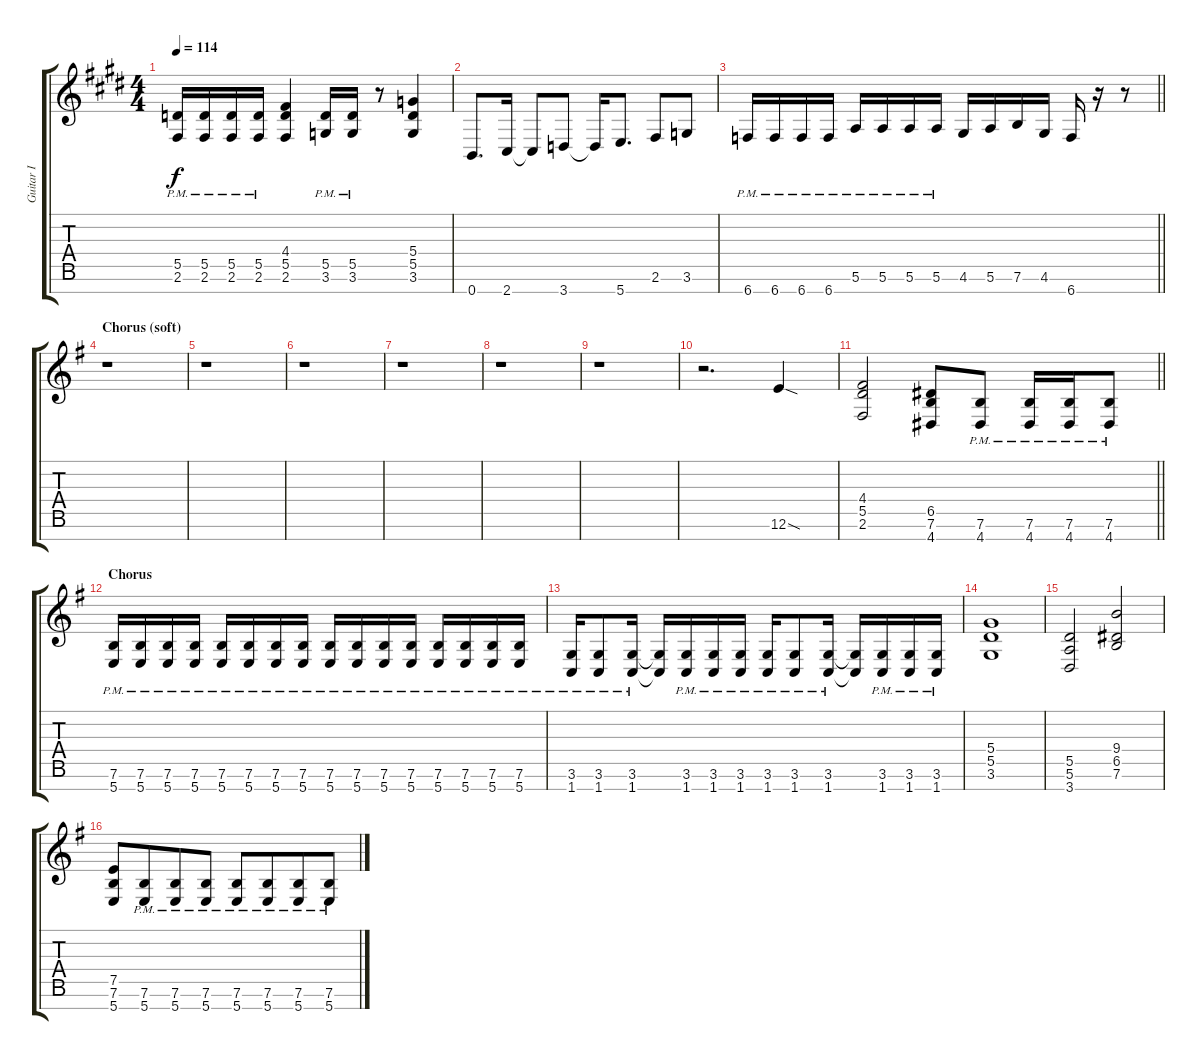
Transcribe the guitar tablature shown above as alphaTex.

\track ("Guitar I" "Guitar I") {instrument distortionguitar}
\staff {score tabs}
\tuning (E4 B3 G3 D3 A2 E2 B1) {hide}
\ts (4 4)
\tempo 114
\clef g2
\ks e
(5.5{pm} 2.6{pm}).16{dy f} (5.5{pm} 2.6{pm}).16 (5.5{pm} 2.6{pm}).16 (5.5{pm} 2.6{pm}).16 (4.4 5.5 2.6).4 (5.5{pm} 3.6{pm}).16 (5.5{pm} 3.6{pm}).16 r.8 (5.4 5.5 3.6).4 |
0.7.8{d} 2.7.16 2.7{t}.8 3.7.8 3.7{t}.16 5.7.8{d} 2.6.8 3.6.8 |
\barLineRight lightlight
6.7{pm}.16 6.7{pm}.16 6.7{pm}.16 6.7{pm}.16 5.6{pm}.16 5.6{pm}.16 5.6{pm}.16 5.6{pm}.16 4.6.16 5.6.16 7.6.16 4.6.16 6.7.16 r.16 r.8 |
\section ("" "Chorus (soft)")
\ks eminor
r.1 |
r.1 |
r.1 |
r.1 |
r.1 |
r.1 |
r.2{d} 12.6{sod}.4 |
\barLineRight lightlight
(4.4 5.5 2.6).2 (6.5 7.6 4.7).8 (7.6{pm} 4.7{pm}).8 (7.6{pm} 4.7{pm}).16 (7.6{pm} 4.7{pm}).16 (7.6{pm} 4.7{pm}).8 |
\section ("" "Chorus")
(7.6{pm} 5.7{pm}).16 (7.6{pm} 5.7{pm}).16 (7.6{pm} 5.7{pm}).16 (7.6{pm} 5.7{pm}).16 (7.6{pm} 5.7{pm}).16 (7.6{pm} 5.7{pm}).16 (7.6{pm} 5.7{pm}).16 (7.6{pm} 5.7{pm}).16 (7.6{pm} 5.7{pm}).16 (7.6{pm} 5.7{pm}).16 (7.6{pm} 5.7{pm}).16 (7.6{pm} 5.7{pm}).16 (7.6{pm} 5.7{pm}).16 (7.6{pm} 5.7{pm}).16 (7.6{pm} 5.7{pm}).16 (7.6{pm} 5.7{pm}).16 |
(3.6{pm} 1.7{pm}).16 (3.6{pm} 1.7{pm}).8 (3.6{pm} 1.7{pm}).16 (3.6{t} 1.7{t}).16 (3.6{pm} 1.7{pm}).16 (3.6{pm} 1.7{pm}).16 (3.6{pm} 1.7{pm}).16 (3.6{pm} 1.7{pm}).16 (3.6{pm} 1.7{pm}).8 (3.6{pm} 1.7{pm}).16 (3.6{t} 1.7{t}).16 (3.6{pm} 1.7{pm}).16 (3.6{pm} 1.7{pm}).16 (3.6{pm} 1.7{pm}).16 |
(5.4 5.5 3.6).1 |
(5.5 5.6 3.7).2 (9.4 6.5 7.6).2 |
(7.5 7.6 5.7).8 (7.6{pm} 5.7{pm}).8{beam merge} (7.6{pm} 5.7{pm}).8 (7.6{pm} 5.7{pm}).8 (7.6{pm} 5.7{pm}).8 (7.6{pm} 5.7{pm}).8{beam merge} (7.6{pm} 5.7{pm}).8 (7.6{pm} 5.7{pm}).8
